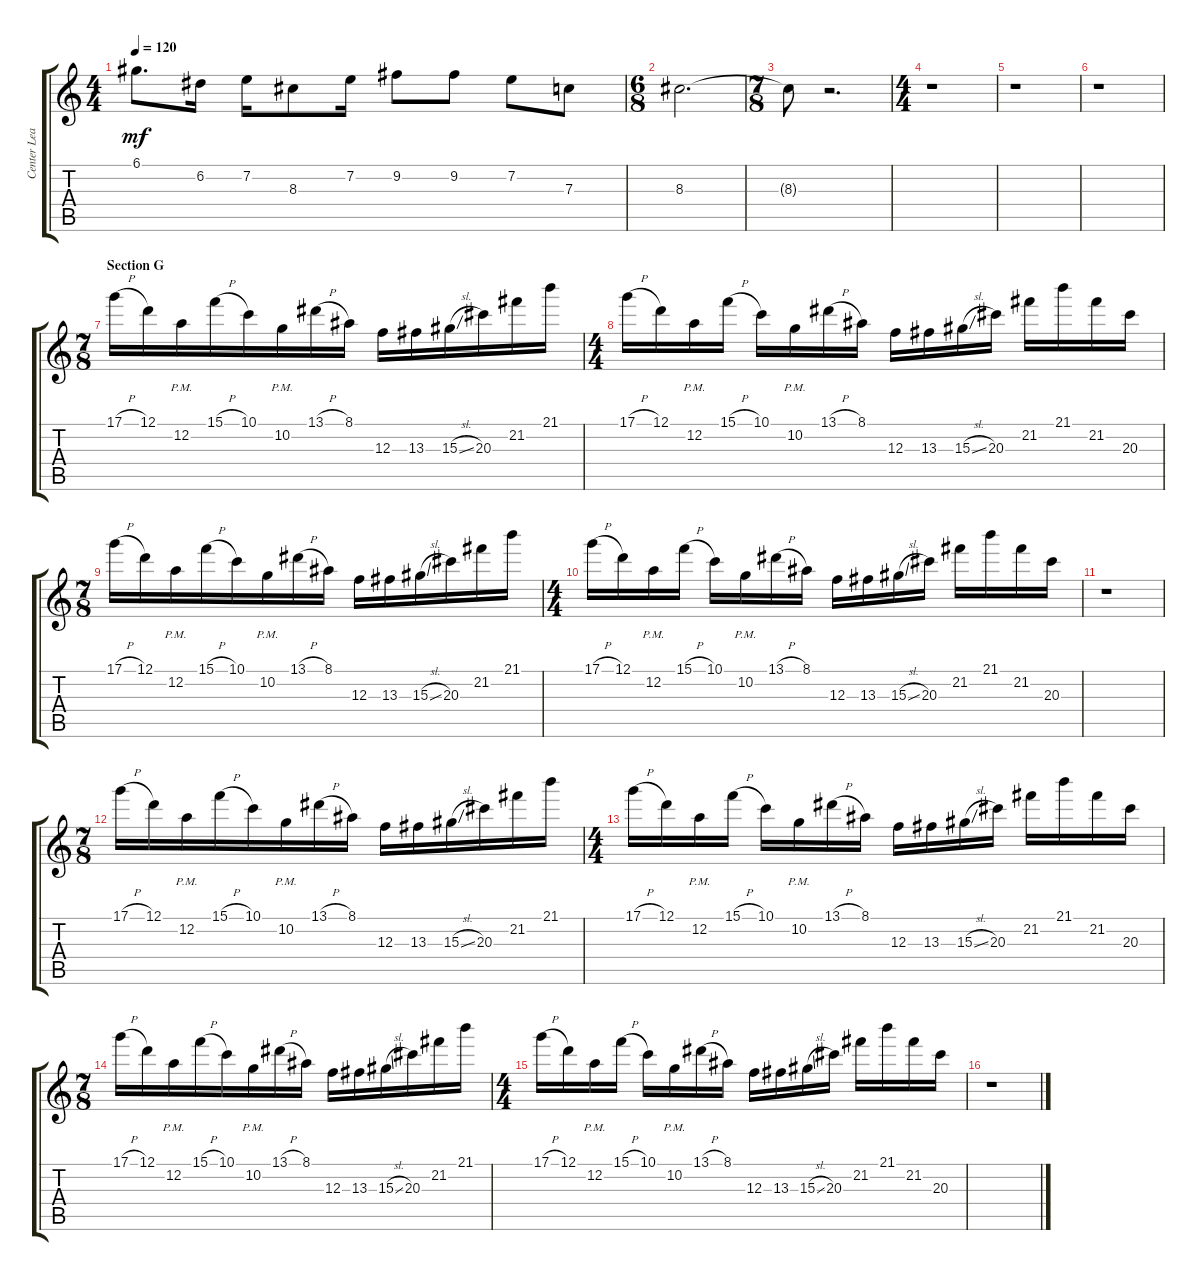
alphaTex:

\track ("Center Lead 1" "Center Lea") {instrument overdrivenguitar}
\staff {score tabs}
\tuning (D4 A3 F3 C3 G2 C2) {hide}
\ts (4 4)
\tempo 120
\clef g2
\ks aminor
6.1.8{d dy mf} 6.2.16 7.2.16 8.3.8 7.2.16 9.2.8 9.2.8 7.2.8 7.3.8 |
\ts (6 8)
8.3.2{d} |
\ts (7 8)
8.3{t}.8 r.2{d} |
\ts (4 4)
r.1 |
r.1 |
r.1 |
\ts (7 8)
\section ("" "Section G")
17.1{h}.16 12.1.16 12.2{pm}.16 15.1{h}.16 10.1.16 10.2{pm}.16 13.1{h}.16 8.1.16 12.3.16 13.3.16 15.3{sl}.16 20.3.16 21.2.16 21.1.16 |
\ts (4 4)
17.1{h}.16 12.1.16 12.2{pm}.16 15.1{h}.16 10.1.16 10.2{pm}.16 13.1{h}.16 8.1.16 12.3.16 13.3.16 15.3{sl}.16 20.3.16 21.2.16 21.1.16 21.2.16 20.3.16 |
\ts (7 8)
17.1{h}.16 12.1.16 12.2{pm}.16 15.1{h}.16 10.1.16 10.2{pm}.16 13.1{h}.16 8.1.16 12.3.16 13.3.16 15.3{sl}.16 20.3.16 21.2.16 21.1.16 |
\ts (4 4)
17.1{h}.16 12.1.16 12.2{pm}.16 15.1{h}.16 10.1.16 10.2{pm}.16 13.1{h}.16 8.1.16 12.3.16 13.3.16 15.3{sl}.16 20.3.16 21.2.16 21.1.16 21.2.16 20.3.16 |
r.1 |
\ts (7 8)
17.1{h}.16 12.1.16 12.2{pm}.16 15.1{h}.16 10.1.16 10.2{pm}.16 13.1{h}.16 8.1.16 12.3.16 13.3.16 15.3{sl}.16 20.3.16 21.2.16 21.1.16 |
\ts (4 4)
17.1{h}.16 12.1.16 12.2{pm}.16 15.1{h}.16 10.1.16 10.2{pm}.16 13.1{h}.16 8.1.16 12.3.16 13.3.16 15.3{sl}.16 20.3.16 21.2.16 21.1.16 21.2.16 20.3.16 |
\ts (7 8)
17.1{h}.16 12.1.16 12.2{pm}.16 15.1{h}.16 10.1.16 10.2{pm}.16 13.1{h}.16 8.1.16 12.3.16 13.3.16 15.3{sl}.16 20.3.16 21.2.16 21.1.16 |
\ts (4 4)
17.1{h}.16 12.1.16 12.2{pm}.16 15.1{h}.16 10.1.16 10.2{pm}.16 13.1{h}.16 8.1.16 12.3.16 13.3.16 15.3{sl}.16 20.3.16 21.2.16 21.1.16 21.2.16 20.3.16 |
r.1
